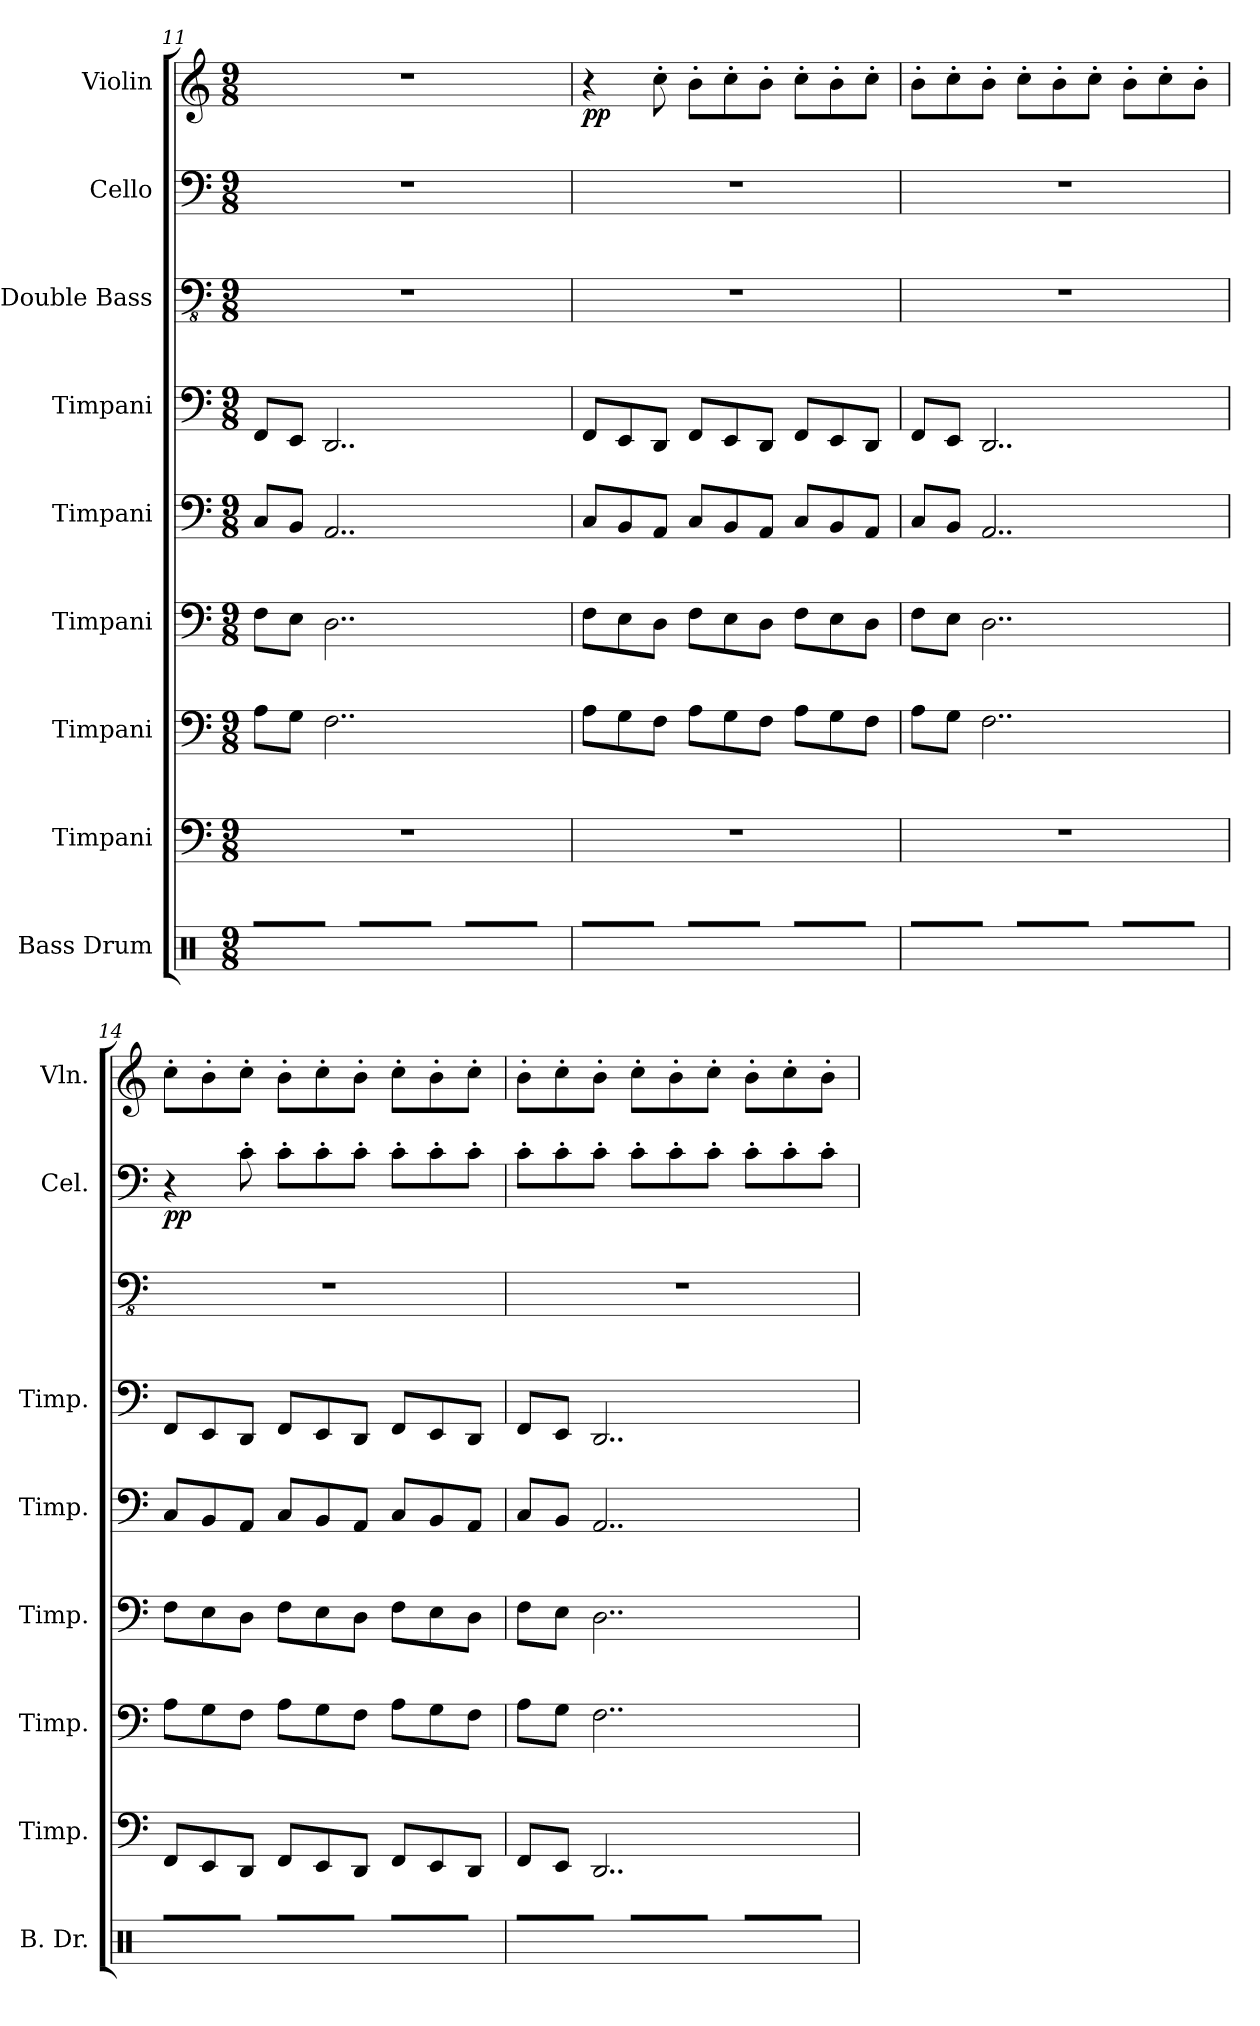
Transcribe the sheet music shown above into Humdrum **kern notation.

**kern	**kern	**kern	**kern	**kern	**kern	**kern	**kern	**dynam	**kern	**dynam
*part9	*part8	*part7	*part6	*part5	*part4	*part3	*part2	*part2	*part1	*part1
*staff9	*staff8	*staff7	*staff6	*staff5	*staff4	*staff3	*staff2	*staff2	*staff1	*staff1
*I"Bass Drum	*I"Timpani	*I"Timpani	*I"Timpani	*I"Timpani	*I"Timpani	*I"Double Bass	*I"Cello	*	*I"Violin	*
*I'B. Dr.	*I'Timp.	*I'Timp.	*I'Timp.	*I'Timp.	*I'Timp.	*	*I'Cel.	*	*I'Vln.	*
*clefX	*clefF4	*clefF4	*clefF4	*clefF4	*clefF4	*clefFv4	*clefF4	*	*clefG2	*
*	*	*	*	*	*	*ITrd7c12	*	*	*	*
*k[]	*k[]	*k[]	*k[]	*k[]	*k[]	*k[]	*k[]	*	*k[]	*
*C:	*C:	*C:	*C:	*C:	*C:	*C:	*C:	*	*C:	*
*M9/8	*M9/8	*M9/8	*M9/8	*M9/8	*M9/8	*M9/8	*M9/8	*	*M9/8	*
=11	=11	=11	=11	=11	=11	=11	=11	=11	=11	=11
8R'\L	8%9r	8A\L	8F\L	8C/L	8FF/L	8%9r	8%9r	.	8%9r	.
8R'\	.	8G\J	8E\J	8BB/J	8EE/J	.	.	.	.	.
8R'\J	.	2..F\	2..D\	2..AA/	2..DD/	.	.	.	.	.
8R'\L	.	.	.	.	.	.	.	.	.	.
8R'\	.	.	.	.	.	.	.	.	.	.
8R'\J	.	.	.	.	.	.	.	.	.	.
8R'\L	.	.	.	.	.	.	.	.	.	.
8R'\	.	.	.	.	.	.	.	.	.	.
8R'\J	.	.	.	.	.	.	.	.	.	.
=12	=12	=12	=12	=12	=12	=12	=12	=12	=12	=12
!	!	!	!	!	!	!	!	!	!	!LO:DY:b
8R'\L	8%9r	8A\L	8F\L	8C/L	8FF/L	8%9r	8%9r	.	4r	pp
8R'\	.	8G\	8E\	8BB/	8EE/	.	.	.	.	.
8R'\J	.	8F\J	8D\J	8AA/J	8DD/J	.	.	.	8cc'\	.
8R'\L	.	8A\L	8F\L	8C/L	8FF/L	.	.	.	8b'\L	.
8R'\	.	8G\	8E\	8BB/	8EE/	.	.	.	8cc'\	.
8R'\J	.	8F\J	8D\J	8AA/J	8DD/J	.	.	.	8b'\J	.
8R'\L	.	8A\L	8F\L	8C/L	8FF/L	.	.	.	8cc'\L	.
8R'\	.	8G\	8E\	8BB/	8EE/	.	.	.	8b'\	.
8R'\J	.	8F\J	8D\J	8AA/J	8DD/J	.	.	.	8cc'\J	.
=13	=13	=13	=13	=13	=13	=13	=13	=13	=13	=13
8R'\L	8%9r	8A\L	8F\L	8C/L	8FF/L	8%9r	8%9r	.	8b'\L	.
8R'\	.	8G\J	8E\J	8BB/J	8EE/J	.	.	.	8cc'\	.
8R'\J	.	2..F\	2..D\	2..AA/	2..DD/	.	.	.	8b'\J	.
8R'\L	.	.	.	.	.	.	.	.	8cc'\L	.
8R'\	.	.	.	.	.	.	.	.	8b'\	.
8R'\J	.	.	.	.	.	.	.	.	8cc'\J	.
8R'\L	.	.	.	.	.	.	.	.	8b'\L	.
8R'\	.	.	.	.	.	.	.	.	8cc'\	.
8R'\J	.	.	.	.	.	.	.	.	8b'\J	.
=14	=14	=14	=14	=14	=14	=14	=14	=14	=14	=14
!	!	!	!	!	!	!	!	!LO:DY:b	!	!
8R'\L	8FF/L	8A\L	8F\L	8C/L	8FF/L	8%9r	4r	pp	8cc'\L	.
8R'\	8EE/	8G\	8E\	8BB/	8EE/	.	.	.	8b'\	.
8R'\J	8DD/J	8F\J	8D\J	8AA/J	8DD/J	.	8c'\	.	8cc'\J	.
8R'\L	8FF/L	8A\L	8F\L	8C/L	8FF/L	.	8c'\L	.	8b'\L	.
8R'\	8EE/	8G\	8E\	8BB/	8EE/	.	8c'\	.	8cc'\	.
8R'\J	8DD/J	8F\J	8D\J	8AA/J	8DD/J	.	8c'\J	.	8b'\J	.
8R'\L	8FF/L	8A\L	8F\L	8C/L	8FF/L	.	8c'\L	.	8cc'\L	.
8R'\	8EE/	8G\	8E\	8BB/	8EE/	.	8c'\	.	8b'\	.
8R'\J	8DD/J	8F\J	8D\J	8AA/J	8DD/J	.	8c'\J	.	8cc'\J	.
=15	=15	=15	=15	=15	=15	=15	=15	=15	=15	=15
8R'\L	8FF/L	8A\L	8F\L	8C/L	8FF/L	8%9r	8c'\L	.	8b'\L	.
8R'\	8EE/J	8G\J	8E\J	8BB/J	8EE/J	.	8c'\	.	8cc'\	.
8R'\J	2..DD/	2..F\	2..D\	2..AA/	2..DD/	.	8c'\J	.	8b'\J	.
8R'\L	.	.	.	.	.	.	8c'\L	.	8cc'\L	.
8R'\	.	.	.	.	.	.	8c'\	.	8b'\	.
8R'\J	.	.	.	.	.	.	8c'\J	.	8cc'\J	.
8R'\L	.	.	.	.	.	.	8c'\L	.	8b'\L	.
8R'\	.	.	.	.	.	.	8c'\	.	8cc'\	.
8R'\J	.	.	.	.	.	.	8c'\J	.	8b'\J	.
=	=	=	=	=	=	=	=	=	=	=
*-	*-	*-	*-	*-	*-	*-	*-	*-	*-	*-
